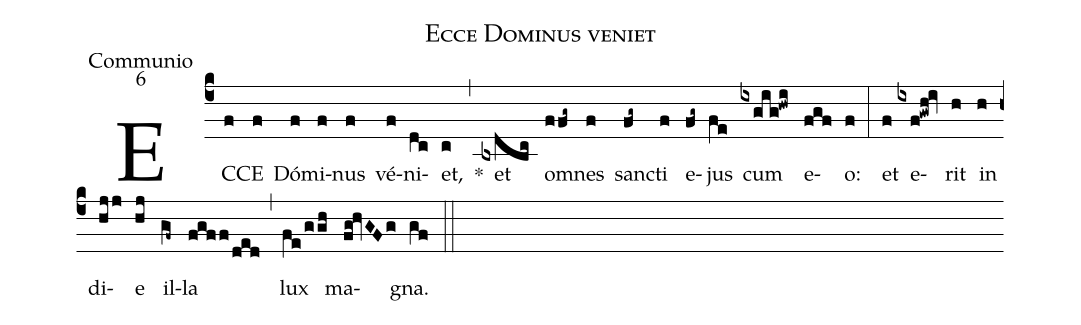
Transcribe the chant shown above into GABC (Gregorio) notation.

name:Ecce Dominus veniet;
office-part:Communio;
mode:6;
%%
annotation: Comm
annotation: VI
%%
(c4) EC(f)CE(f) Dó(f)mi(f)nus(f) vé(f)ni(dc)et,(c) *(,) et(bxdbc) om(ffg~)nes(f) sanc(fg~)ti(f) e(fg~)jus(fe) cum(ixgig!hwi) e(fgf)o:(f) (:) et(f) e(ixf!gwh!iv)rit(h) in(h) di(hjj)e(hj) il(gf~)la(fgff/ded) (,) lux(fe/ggh) ma(fg!hvGFg)gna.(gf) (::)
